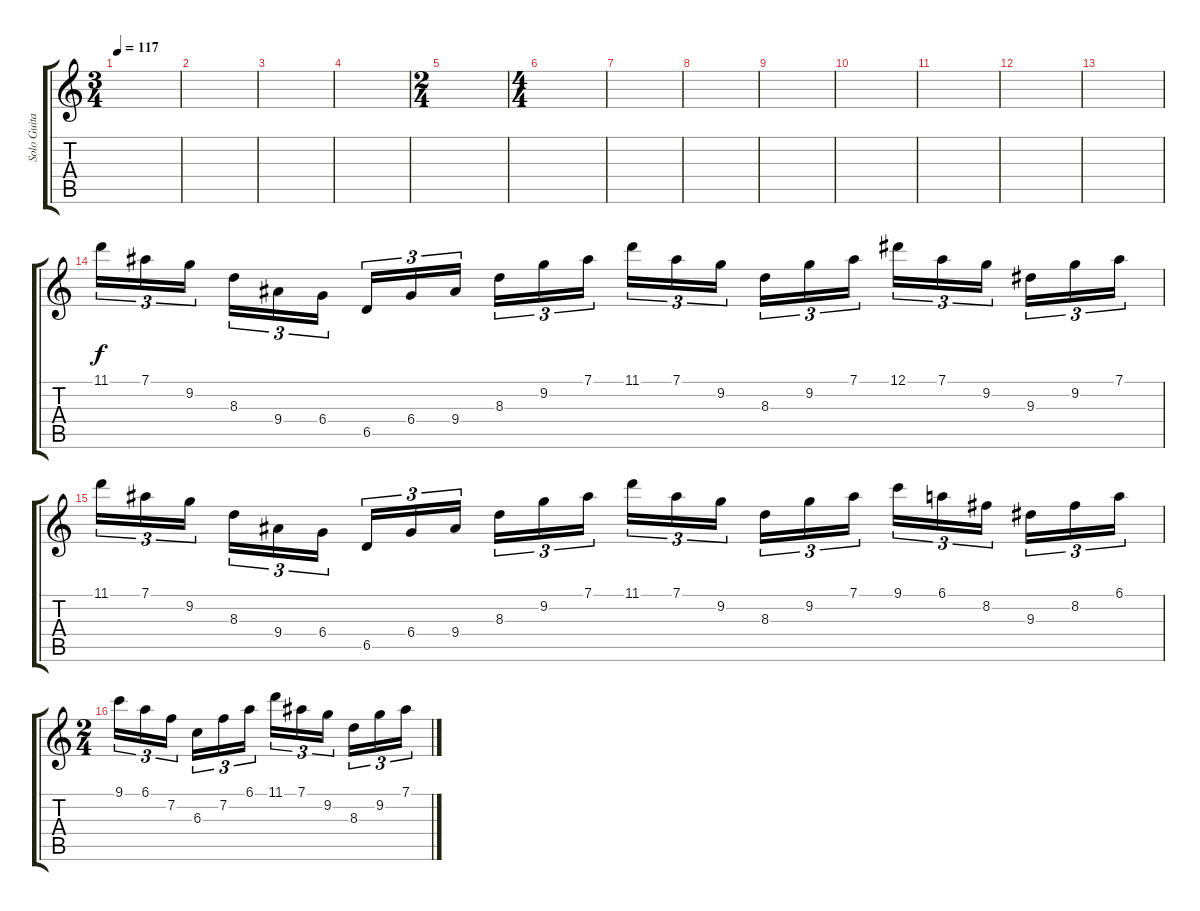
\track ("Solo Guitar 2" "Solo Guita") {instrument distortionguitar}
\staff {score tabs}
\tuning (Eb4 Bb3 Gb3 Db3 Ab2 Eb2) {hide}
\ts (3 4)
\tempo 117
\clef g2
\ks c
|
|
|
|
\ts (2 4)
|
\ts (4 4)
|
|
|
|
|
|
|
|
11.1.16{tu (3 2) volume 13} 7.1.16{tu (3 2)} 9.2.16{tu (3 2)} 8.3.16{tu (3 2)} 9.4.16{tu (3 2)} 6.4.16{tu (3 2)} 6.5.16{tu (3 2)} 6.4.16{tu (3 2)} 9.4.16{tu (3 2)} 8.3.16{tu (3 2)} 9.2.16{tu (3 2)} 7.1.16{tu (3 2)} 11.1.16{tu (3 2)} 7.1.16{tu (3 2)} 9.2.16{tu (3 2)} 8.3.16{tu (3 2)} 9.2.16{tu (3 2)} 7.1.16{tu (3 2)} 12.1.16{tu (3 2)} 7.1.16{tu (3 2)} 9.2.16{tu (3 2)} 9.3.16{tu (3 2)} 9.2.16{tu (3 2)} 7.1.16{tu (3 2)} |
11.1.16{tu (3 2)} 7.1.16{tu (3 2)} 9.2.16{tu (3 2)} 8.3.16{tu (3 2)} 9.4.16{tu (3 2)} 6.4.16{tu (3 2)} 6.5.16{tu (3 2)} 6.4.16{tu (3 2)} 9.4.16{tu (3 2)} 8.3.16{tu (3 2)} 9.2.16{tu (3 2)} 7.1.16{tu (3 2)} 11.1.16{tu (3 2)} 7.1.16{tu (3 2)} 9.2.16{tu (3 2)} 8.3.16{tu (3 2)} 9.2.16{tu (3 2)} 7.1.16{tu (3 2)} 9.1.16{tu (3 2)} 6.1.16{tu (3 2)} 8.2.16{tu (3 2)} 9.3.16{tu (3 2)} 8.2.16{tu (3 2)} 6.1.16{tu (3 2)} |
\ts (2 4)
9.1.16{tu (3 2)} 6.1.16{tu (3 2)} 7.2.16{tu (3 2)} 6.3.16{tu (3 2)} 7.2.16{tu (3 2)} 6.1.16{tu (3 2)} 11.1.16{tu (3 2)} 7.1.16{tu (3 2)} 9.2.16{tu (3 2)} 8.3.16{tu (3 2)} 9.2.16{tu (3 2)} 7.1.16{tu (3 2)}
